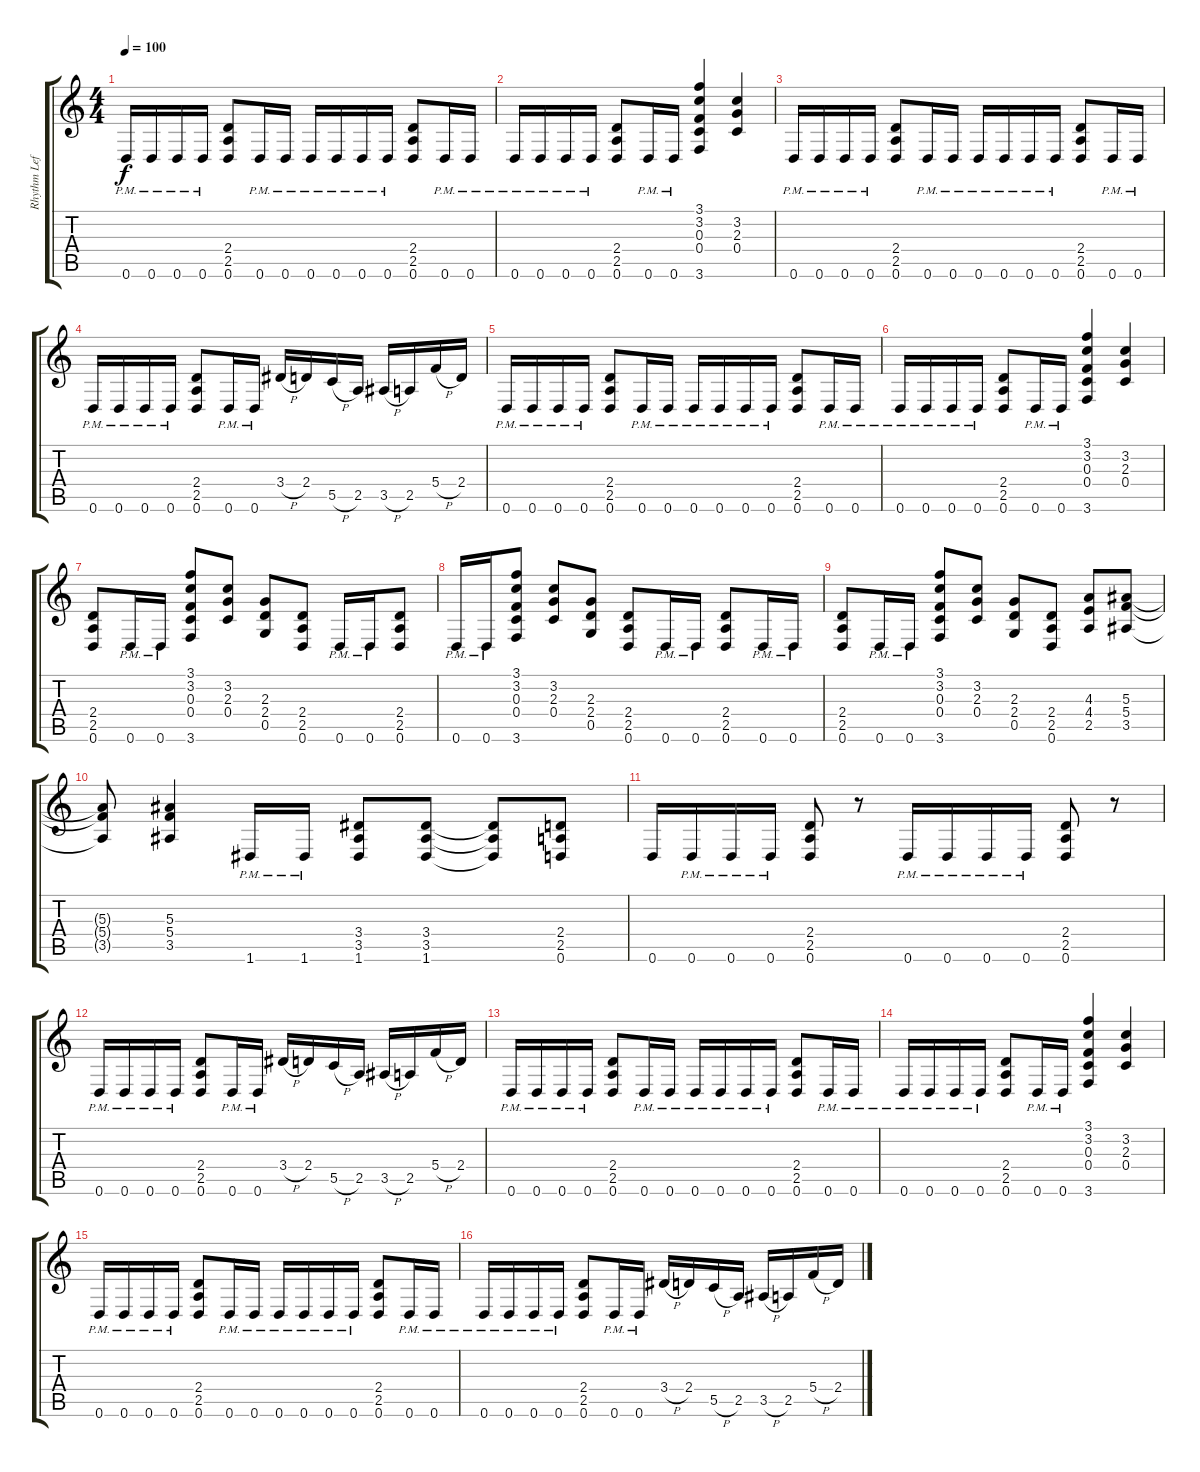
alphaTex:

\track ("Rhythm Left" "Rhythm Lef") {instrument distortionguitar}
\staff {score tabs}
\tuning (D4 A3 F3 C3 G2 D2) {hide}
\ts (4 4)
\tempo 100
\clef g2
\ks c
0.6{pm}.16{dy f} 0.6{pm}.16 0.6{pm}.16 0.6{pm}.16 (2.4 2.5 0.6).8 0.6{pm}.16 0.6{pm}.16 0.6{pm}.16 0.6{pm}.16 0.6{pm}.16 0.6{pm}.16 (2.4 2.5 0.6).8 0.6{pm}.16 0.6{pm}.16 |
0.6{pm}.16 0.6{pm}.16 0.6{pm}.16 0.6{pm}.16 (2.4 2.5 0.6).8 0.6{pm}.16 0.6{pm}.16 (3.1 3.2 0.3 0.4 3.6).4 (3.2 2.3 0.4).4 |
0.6{pm}.16 0.6{pm}.16 0.6{pm}.16 0.6{pm}.16 (2.4 2.5 0.6).8 0.6{pm}.16 0.6{pm}.16 0.6{pm}.16 0.6{pm}.16 0.6{pm}.16 0.6{pm}.16 (2.4 2.5 0.6).8 0.6{pm}.16 0.6{pm}.16 |
0.6{pm}.16 0.6{pm}.16 0.6{pm}.16 0.6{pm}.16 (2.4 2.5 0.6).8 0.6{pm}.16 0.6{pm}.16 3.4{h}.16 2.4.16 5.5{h}.16 2.5.16 3.5{h}.16 2.5.16 5.4{h}.16 2.4.16 |
0.6{pm}.16 0.6{pm}.16 0.6{pm}.16 0.6{pm}.16 (2.4 2.5 0.6).8 0.6{pm}.16 0.6{pm}.16 0.6{pm}.16 0.6{pm}.16 0.6{pm}.16 0.6{pm}.16 (2.4 2.5 0.6).8 0.6{pm}.16 0.6{pm}.16 |
0.6{pm}.16 0.6{pm}.16 0.6{pm}.16 0.6{pm}.16 (2.4 2.5 0.6).8 0.6{pm}.16 0.6{pm}.16 (3.1 3.2 0.3 0.4 3.6).4 (3.2 2.3 0.4).4 |
(2.4 2.5 0.6).8 0.6{pm}.16 0.6{pm}.16 (3.1 3.2 0.3 0.4 3.6).8 (3.2 2.3 0.4).8 (2.3 2.4 0.5).8 (2.4 2.5 0.6).8 0.6{pm}.16 0.6{pm}.16 (2.4 2.5 0.6).8 |
0.6{pm}.16 0.6{pm}.16 (3.1 3.2 0.3 0.4 3.6).8 (3.2 2.3 0.4).8 (2.3 2.4 0.5).8 (2.4 2.5 0.6).8 0.6{pm}.16 0.6{pm}.16 (2.4 2.5 0.6).8 0.6{pm}.16 0.6{pm}.16 |
(2.4 2.5 0.6).8 0.6{pm}.16 0.6{pm}.16 (3.1 3.2 0.3 0.4 3.6).8 (3.2 2.3 0.4).8 (2.3 2.4 0.5).8 (2.4 2.5 0.6).8 (4.3 4.4 2.5).8 (5.3 5.4 3.5).8 |
(5.3{t} 5.4{t} 3.5{t}).8 (5.3 5.4 3.5).4 1.6{pm}.16 1.6{pm}.16 (3.4 3.5 1.6).8 (3.4 3.5 1.6).8 (3.4{t} 3.5{t} 1.6{t}).8 (2.4 2.5 0.6).8 |
0.6.16 0.6{pm}.16 0.6{pm}.16 0.6{pm}.16 (2.4 2.5 0.6).8 r.8 0.6{pm}.16 0.6{pm}.16 0.6{pm}.16 0.6{pm}.16 (2.4 2.5 0.6).8 r.8 |
0.6{pm}.16 0.6{pm}.16 0.6{pm}.16 0.6{pm}.16 (2.4 2.5 0.6).8 0.6{pm}.16 0.6{pm}.16 3.4{h}.16 2.4.16 5.5{h}.16 2.5.16 3.5{h}.16 2.5.16 5.4{h}.16 2.4.16 |
0.6{pm}.16 0.6{pm}.16 0.6{pm}.16 0.6{pm}.16 (2.4 2.5 0.6).8 0.6{pm}.16 0.6{pm}.16 0.6{pm}.16 0.6{pm}.16 0.6{pm}.16 0.6{pm}.16 (2.4 2.5 0.6).8 0.6{pm}.16 0.6{pm}.16 |
0.6{pm}.16 0.6{pm}.16 0.6{pm}.16 0.6{pm}.16 (2.4 2.5 0.6).8 0.6{pm}.16 0.6{pm}.16 (3.1 3.2 0.3 0.4 3.6).4 (3.2 2.3 0.4).4 |
0.6{pm}.16 0.6{pm}.16 0.6{pm}.16 0.6{pm}.16 (2.4 2.5 0.6).8 0.6{pm}.16 0.6{pm}.16 0.6{pm}.16 0.6{pm}.16 0.6{pm}.16 0.6{pm}.16 (2.4 2.5 0.6).8 0.6{pm}.16 0.6{pm}.16 |
0.6{pm}.16 0.6{pm}.16 0.6{pm}.16 0.6{pm}.16 (2.4 2.5 0.6).8 0.6{pm}.16 0.6{pm}.16 3.4{h}.16 2.4.16 5.5{h}.16 2.5.16 3.5{h}.16 2.5.16 5.4{h}.16 2.4.16
